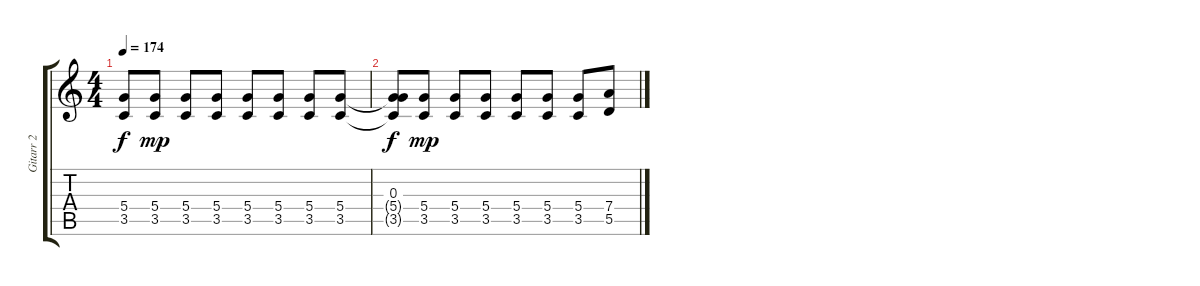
\track ("Gitarr 2" "Gitarr 2") {instrument distortionguitar}
\staff {score tabs}
\tuning (E4 B3 G3 D3 A2 E2) {hide}
\ts (4 4)
\tempo 174
\clef g2
\ks c
(5.4{t} 3.5{t}).8{dy f} (5.4 3.5).8{dy mp} (5.4 3.5).8 (5.4 3.5).8 (5.4 3.5).8 (5.4 3.5).8 (5.4 3.5).8 (5.4 3.5).8 |
(0.3 5.4{t} 3.5{t}).8{dy f} (5.4 3.5).8{dy mp} (5.4 3.5).8 (5.4 3.5).8 (5.4 3.5).8 (5.4 3.5).8 (5.4 3.5).8 (7.4 5.5).8
